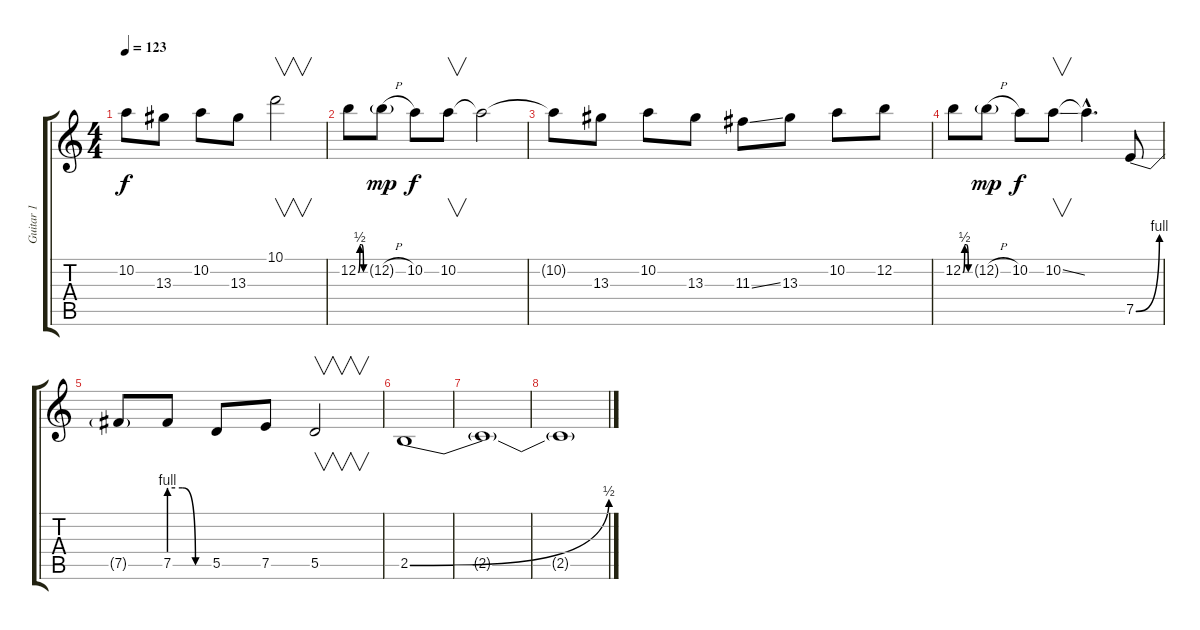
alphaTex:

\track ("Guitar 1" "Guitar 1") {instrument overdrivenguitar}
\staff {score tabs}
\tuning (E4 B3 G3 D3 A2 D2) {hide}
\ts (4 4)
\tempo 123
\clef g2
\ks c
10.2{t}.8{dy f} 13.3.8 10.2.8 13.3.8 10.1.2{v} |
12.2{be (custom 0 0 15 2 30 2 45 0 60 0)}.8 12.2{h g}.8{dy mp} 10.2.8{dy f} 10.2.8{v} 10.2{t}.2 |
10.2{t}.8 13.3.8 10.2.8 13.3.8 11.3{ss}.8 13.3.8 10.2.8 12.2.8 |
12.2{be (custom 0 0 15 2 30 2 45 0 60 0)}.8 12.2{h g}.8{dy mp} 10.2.8{dy f} 10.2{ss}.8{v} 10.2{hac t}.4{d} 7.5{be (bend 0 0 60 4)}.8 |
7.5{t}.8 7.5{be (custom 0 4 20 4 40 0 60 0)}.8 5.5.8 7.5.8 5.5.2{v} |
2.5{be (bend 0 0 60 2)}.1 |
2.5{t}.1 |
2.5{t}.1
